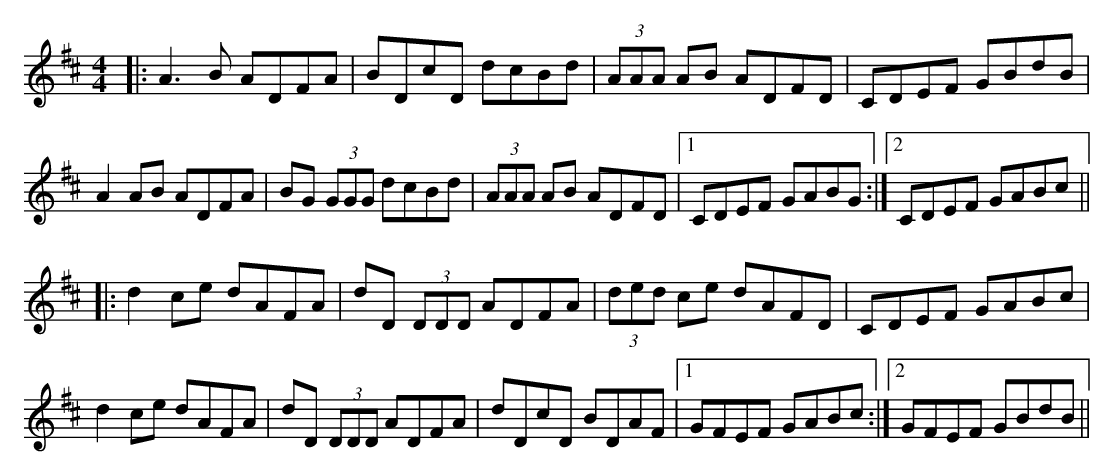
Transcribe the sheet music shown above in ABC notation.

X:1
M:4/4
K:D
|:A3 B ADFA|BDcD dcBd|(3AAA AB ADFD|CDEF GBdB|
A2 AB ADFA|BG (3GGG dcBd| (3AAA AB ADFD|1 CDEF GABG:|2 CDEF GABc||
|:d2 ce dAFA|dD (3DDD ADFA|(3ded ce dAFD|CDEF GABc|
d2 ce dAFA|dD (3DDD ADFA|dDcD BDAF|1 GFEF GABc:|2 GFEF GBdB||
